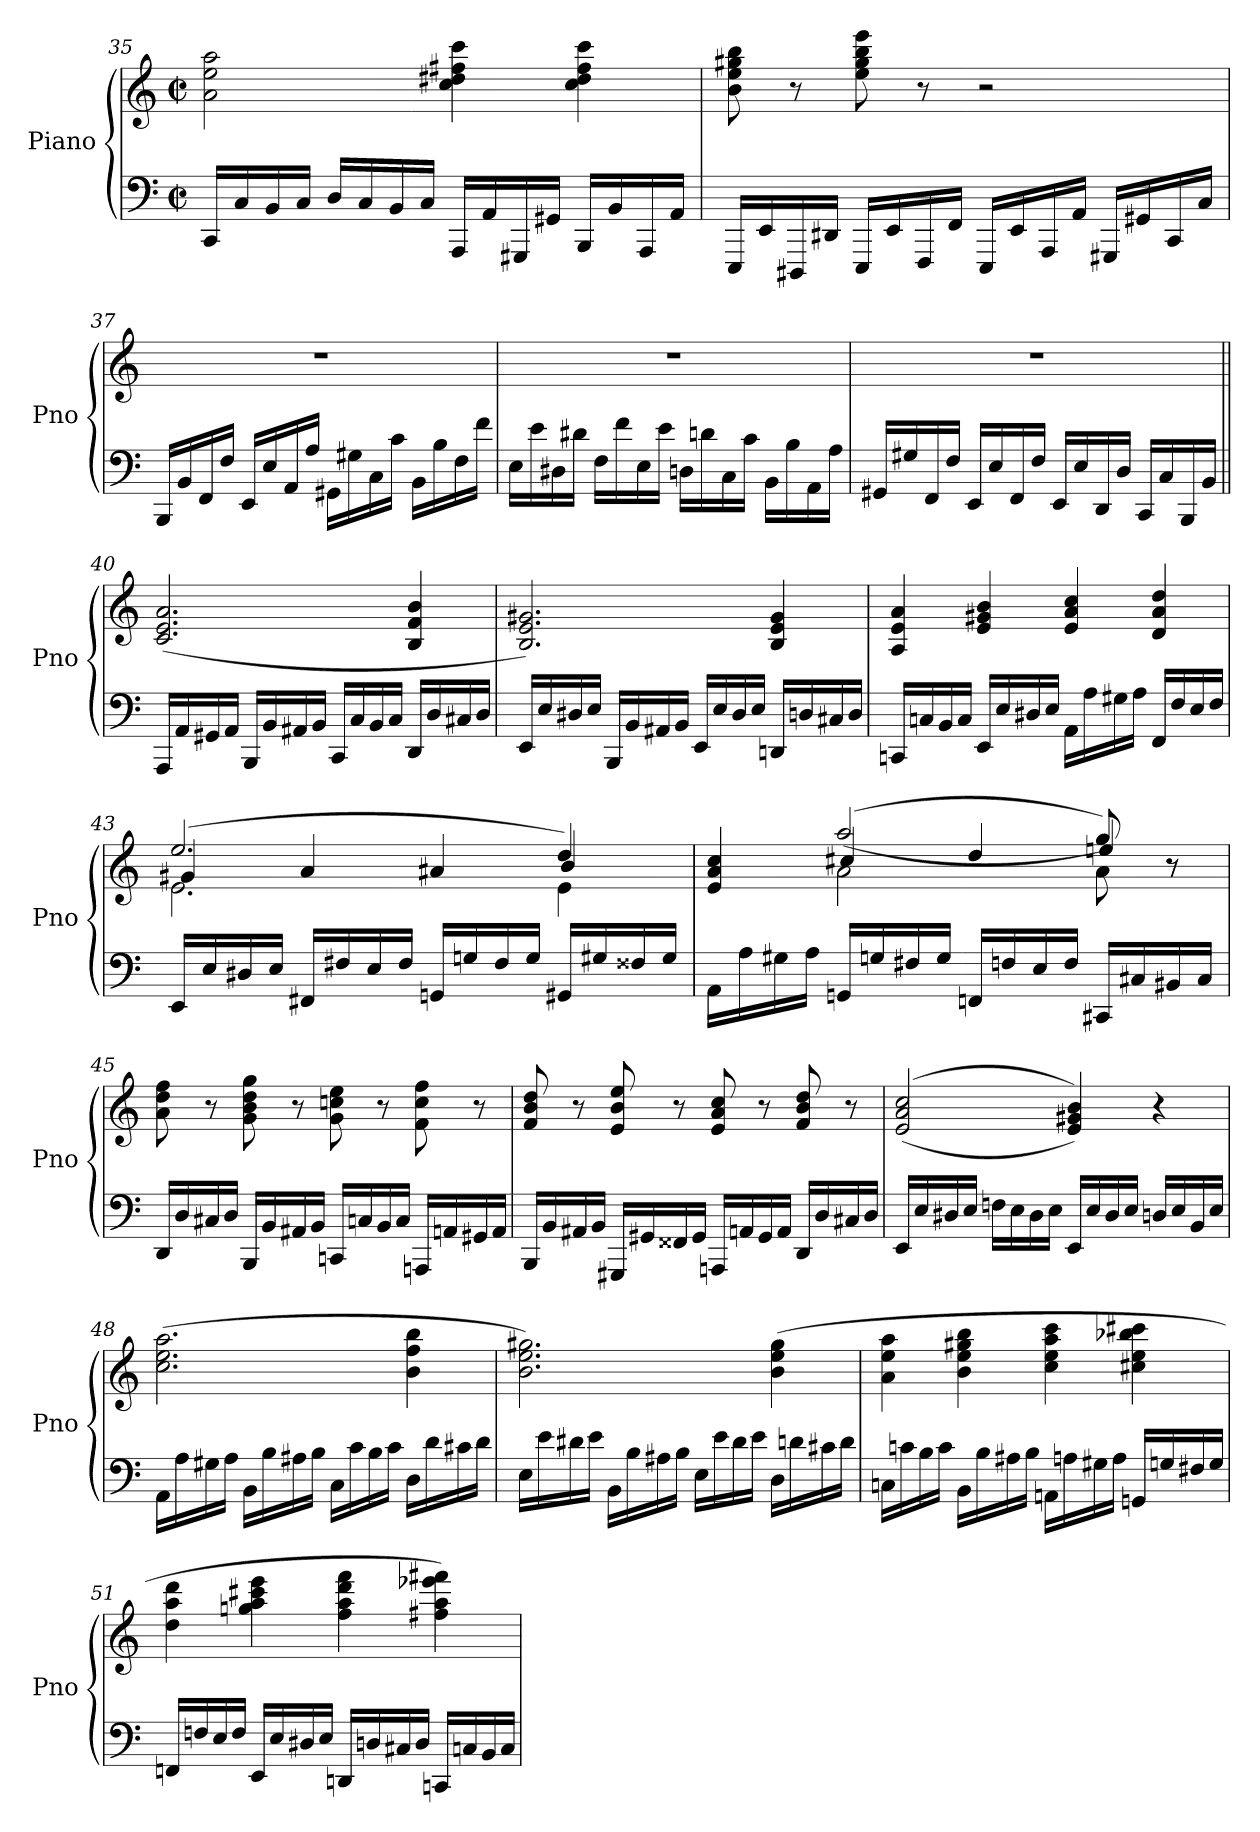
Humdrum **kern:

**kern	**kern
*part1	*part1
*staff2	*staff1
*I"Piano	*
*I'Pno	*
!!LO:LB:g=z
*clefF4	*clefG2
*k[]	*k[]
*M2/2	*M2/2
*met(c|)	*met(c|)
=35	=35
16CC/LL	2a\ 2ee\ 2aa\
16C/	.
16BB/	.
16C/JJ	.
16D/LL	.
16C/	.
16BB/	.
16C/JJ	.
16AAA/LL	4cc\ 4dd#X\ 4ff#X\ 4ccc\
16AA/	.
16GGG#X/	.
16GG#X/JJ	.
16BBB/LL	4cc\ 4dd#\ 4ff#\ 4ccc\
16BB/	.
16AAA/	.
16AA/JJ	.
=36	=36
16EEE/LL	8b\ 8ee\ 8gg#X\ 8bb\
16EE/	.
16DDD#X/	8r
16DD#X/JJ	.
16EEE/LL	8ee\ 8gg#\ 8bb\ 8eee\
16EE/	.
16FFF/	8r
16FF/JJ	.
16EEE/LL	2r
16EE/	.
16AAA/	.
16AA/JJ	.
16GGG#X/LL	.
16GG#X/	.
16CC/	.
16C/JJ	.
=37	=37
16BBB/LL	1r
16BB/	.
16FF/	.
16F/JJ	.
16EE/LL	.
16E/	.
16AA/	.
16A/JJ	.
16GG#X\LL	.
16G#X\	.
16C\	.
16c\JJ	.
16BB\LL	.
16B\	.
16F\	.
16f\JJ	.
!!LO:LB:g=z
=38	=38
16E\LL	1r
16e\	.
16D#X\	.
16d#X\JJ	.
16F\LL	.
16f\	.
16E\	.
16e\JJ	.
16Dn\LL	.
16dn\	.
16C\	.
16c\JJ	.
16BB\LL	.
16B\	.
16AA\	.
16A\JJ	.
=39	=39
16GG#X/LL	1r
16G#X/	.
16FF/	.
16F/JJ	.
16EE/LL	.
16E/	.
16FF/	.
16F/JJ	.
16EE/LL	.
16E/	.
16DD/	.
16D/JJ	.
16CC/LL	.
16C/	.
16BBB/	.
16BB/JJ	.
=40||	=40||
16AAA/LL	(>2.c/ 2.e/ 2.a/
16AA/	.
16GG#X/	.
16AA/JJ	.
16BBB/LL	.
16BB/	.
16AA#X/	.
16BB/JJ	.
16CC/LL	.
16C/	.
16BB/	.
16C/JJ	.
16DD/LL	4B/ 4f/ 4b/
16D/	.
16C#X/	.
16D/JJ	.
!!LO:LB:g=z
=41	=41
16EE/LL	2.B/ 2.e/ 2.g#X/)
16E/	.
16D#X/	.
16E/JJ	.
16BBB/LL	.
16BB/	.
16AA#X/	.
16BB/JJ	.
16EE/LL	.
16E/	.
16D#/	.
16E/JJ	.
16DDn/LL	4B/ 4e/ 4g#/
16Dn/	.
16C#X/	.
16D/JJ	.
=42	=42
16CCn/LL	4A/ 4e/ 4a/
16Cn/	.
16BB/	.
16C/JJ	.
16EE/LL	4e/ 4g#X/ 4b/
16E/	.
16D#X/	.
16E/JJ	.
16AA\LL	4e/ 4a/ 4cc/
16A\	.
16G#X\	.
16A\JJ	.
16FF/LL	4d/ 4a/ 4dd/
16F/	.
16E/	.
16F/JJ	.
=43	=43
*	*^
*	*	*^
16EE/LL	(2.ee/	4g#X/	2.e\
16E/	.	.	.
16D#X/	.	.	.
16E/JJ	.	.	.
16FF#X/LL	.	4a/	.
16F#X/	.	.	.
16E/	.	.	.
16F#/JJ	.	.	.
16GGn/LL	.	4a#X/	.
16Gn/	.	.	.
16F#/	.	.	.
16G/JJ	.	.	.
16GG#X/LL	4dd/)	4b/	4e\
16G#X/	.	.	.
16F##X/	.	.	.
16G#/JJ	.	.	.
!!LO:LB:g=z	!!	!!
=44	=44	=44	=44
16AA\LL	4e/ 4a/ 4cc/	4ryy	4ryy
16A\	.	.	.
16G#X\	.	.	.
16A\JJ	.	.	.
16GGn/LL	((2aa/	4cc#X/	2a\
16Gn/	.	.	.
16F#X/	.	.	.
16G/JJ	.	.	.
16FFn/LL	.	4dd/	.
16Fn/	.	.	.
16E/	.	.	.
16F/JJ	.	.	.
16CC#X/LL	8gg/))	4een/	8a\
16C#X/	.	.	.
16BB#X/	8r	.	8r
16C#/JJ	.	.	.
*	*v	*v	*v
=45	=45
16DD/LL	8a\ 8dd\ 8ff\
16D/	.
16C#X/	8r
16D/JJ	.
16BBB/LL	8g\ 8b\ 8dd\ 8gg\
16BB/	.
16AA#X/	8r
16BB/JJ	.
16CCn/LL	8g\ 8ccn\ 8ee\
16Cn/	.
16BB/	8r
16C/JJ	.
16AAAn/LL	8f\ 8cc\ 8ff\
16AAn/	.
16GG#X/	8r
16AA/JJ	.
=46	=46
16BBB/LL	8f/ 8b/ 8dd/
16BB/	.
16AA#X/	8r
16BB/JJ	.
16GGG#X/LL	8e/ 8b/ 8ee/
16GG#X/	.
16FF##X/	8r
16GG#/JJ	.
16AAAn/LL	8e/ 8a/ 8cc/
16AAn/	.
16GG#/	8r
16AA/JJ	.
16DD/LL	8f/ 8b/ 8dd/
16D/	.
16C#X/	8r
16D/JJ	.
!!LO:PB:g=z
=47	=47
16EE/LL	(>(>2e/ 2a/ 2cc/
16E/	.
16D#X/	.
16E/JJ	.
16Fn\LL	.
16E\	.
16D#\	.
16E\JJ	.
16EE/LL	4e/ 4g#X/ 4b/))
16E/	.
16D#/	.
16E/JJ	.
16Dn/LL	4r
16E/	.
16BB/	.
16E/JJ	.
=48	=48
16AA\LL	(>2.cc\ 2.ee\ 2.aa\
16A\	.
16G#X\	.
16A\JJ	.
16BB\LL	.
16B\	.
16A#X\	.
16B\JJ	.
16C\LL	.
16c\	.
16B\	.
16c\JJ	.
16D\LL	4b\ 4ff\ 4bb\
16d\	.
16c#X\	.
16d\JJ	.
=49	=49
16E\LL	2.b\ 2.ee\ 2.gg#X\)
16e\	.
16d#X\	.
16e\JJ	.
16BB\LL	.
16B\	.
16A#X\	.
16B\JJ	.
16E\LL	.
16e\	.
16d#\	.
16e\JJ	.
16D\LL	(4b\ 4ee\ 4gg#\
16dn\	.
16c#X\	.
16d\JJ	.
!!LO:LB:g=z
=50	=50
16Cn\LL	4a\ 4ee\ 4aa\
16cn\	.
16B\	.
16c\JJ	.
16BB\LL	4b\ 4ee\ 4gg#X\ 4bb\
16B\	.
16A#X\	.
16B\JJ	.
16AAn\LL	4cc\ 4ee\ 4aa\ 4ccc\
16An\	.
16G#X\	.
16A\JJ	.
16GGn/LL	4cc#X\ 4ee\ 4bb-X\ 4ccc#X\
16Gn/	.
16F#X/	.
16G/JJ	.
=51	=51
16FFn/LL	4dd\ 4aa\ 4ddd\
16Fn/	.
16E/	.
16F/JJ	.
16EE/LL	4ggn\ 4aa\ 4ccc#X\ 4eee\
16E/	.
16D#X/	.
16E/JJ	.
16DDn/LL	4ff\ 4aa\ 4ddd\ 4fff\
16Dn/	.
16C#X/	.
16D/JJ	.
16CCn/LL	4ff#X\ 4aa\ 4eee-X\ 4fff#X\)
16Cn/	.
16BB/	.
16C/JJ	.
=	=
*-	*-
